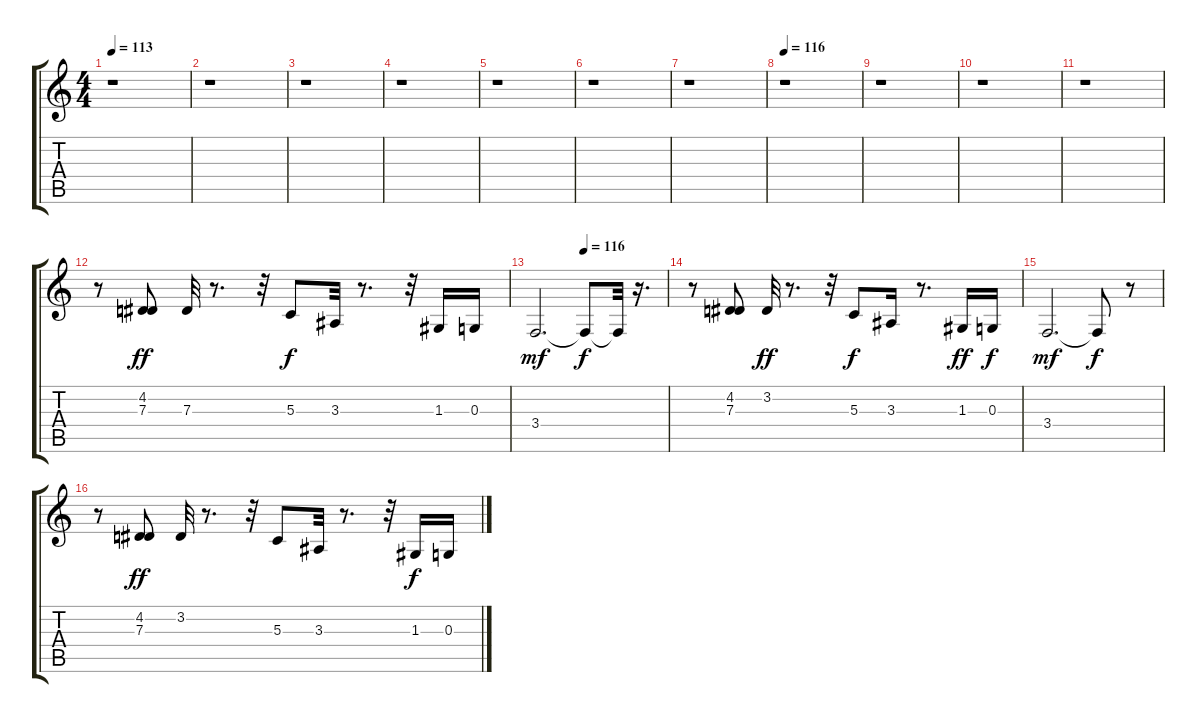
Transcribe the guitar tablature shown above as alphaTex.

\track "" {instrument altosax}
\staff {score tabs}
\tuning (E4 B3 G3 D3 A2 E2) {hide}
\ts (4 4)
\tempo 113
\clef g2
\ks c
r.1{dy f} |
r.1 |
r.1 |
r.1 |
r.1 |
r.1 |
r.1 |
\tempo 116
r.1 |
r.1 |
r.1 |
r.1 |
r.8 (4.2 7.3).8{dy ff volume 12} 7.3.32 r.8{d} r.32 5.3.8{dy f} 3.3.32 r.8{d} r.32 1.3.16 0.3.16 |
\tempo (116 0.375)
3.4.2{d dy mf} 3.4{t}.8{dy f} 3.4{t}.32 r.16{d} |
r.8 (4.2 7.3).8 3.2.32{dy ff} r.8{d} r.32 5.3.8{dy f} 3.3.16 r.8{d} 1.3.16{dy ff} 0.3.16{dy f} |
3.4.2{d dy mf} 3.4{t}.8{dy f} r.8 |
r.8 (4.2 7.3).8{dy ff} 3.2.32 r.8{d} r.32 5.3.8 3.3.32 r.8{d} r.32 1.3.16{dy f} 0.3.16
